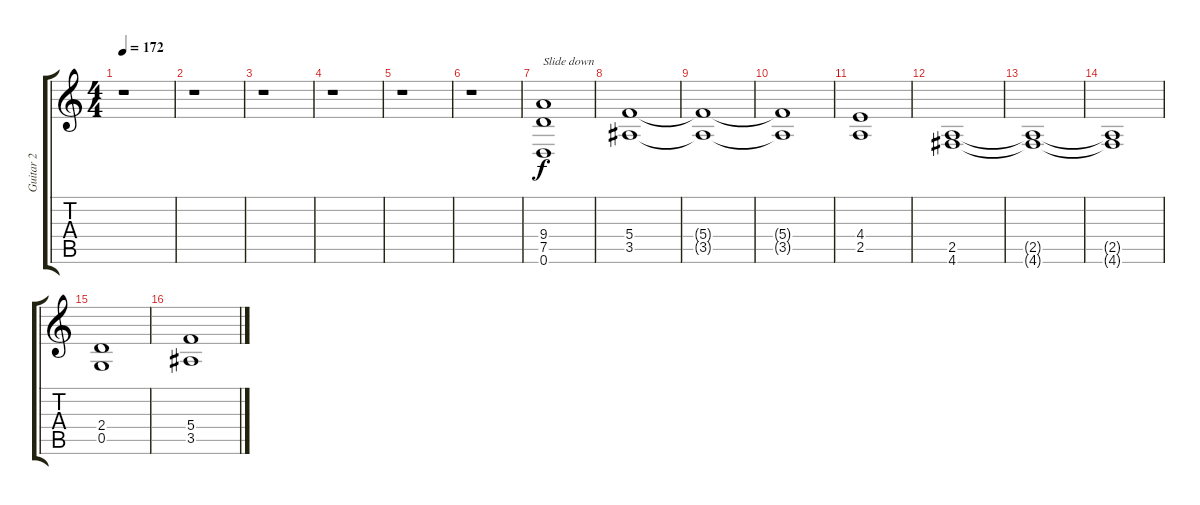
\track ("Guitar 2" "Guitar 2") {instrument distortionguitar}
\staff {score tabs}
\tuning (D4 A3 F3 C3 G2 D2) {hide}
\ts (4 4)
\tempo 172
\clef g2
\ks c
r.1{dy f} |
r.1 |
r.1 |
r.1 |
r.1 |
r.1 |
(9.4 7.5 0.6).1{txt "Slide down"} |
(5.4 3.5).1 |
(5.4{t} 3.5{t}).1 |
(5.4{t} 3.5{t}).1 |
(4.4 2.5).1 |
(2.5 4.6).1 |
(2.5{t} 4.6{t}).1 |
(2.5{t} 4.6{t}).1 |
(2.4 0.5).1 |
(5.4 3.5).1
